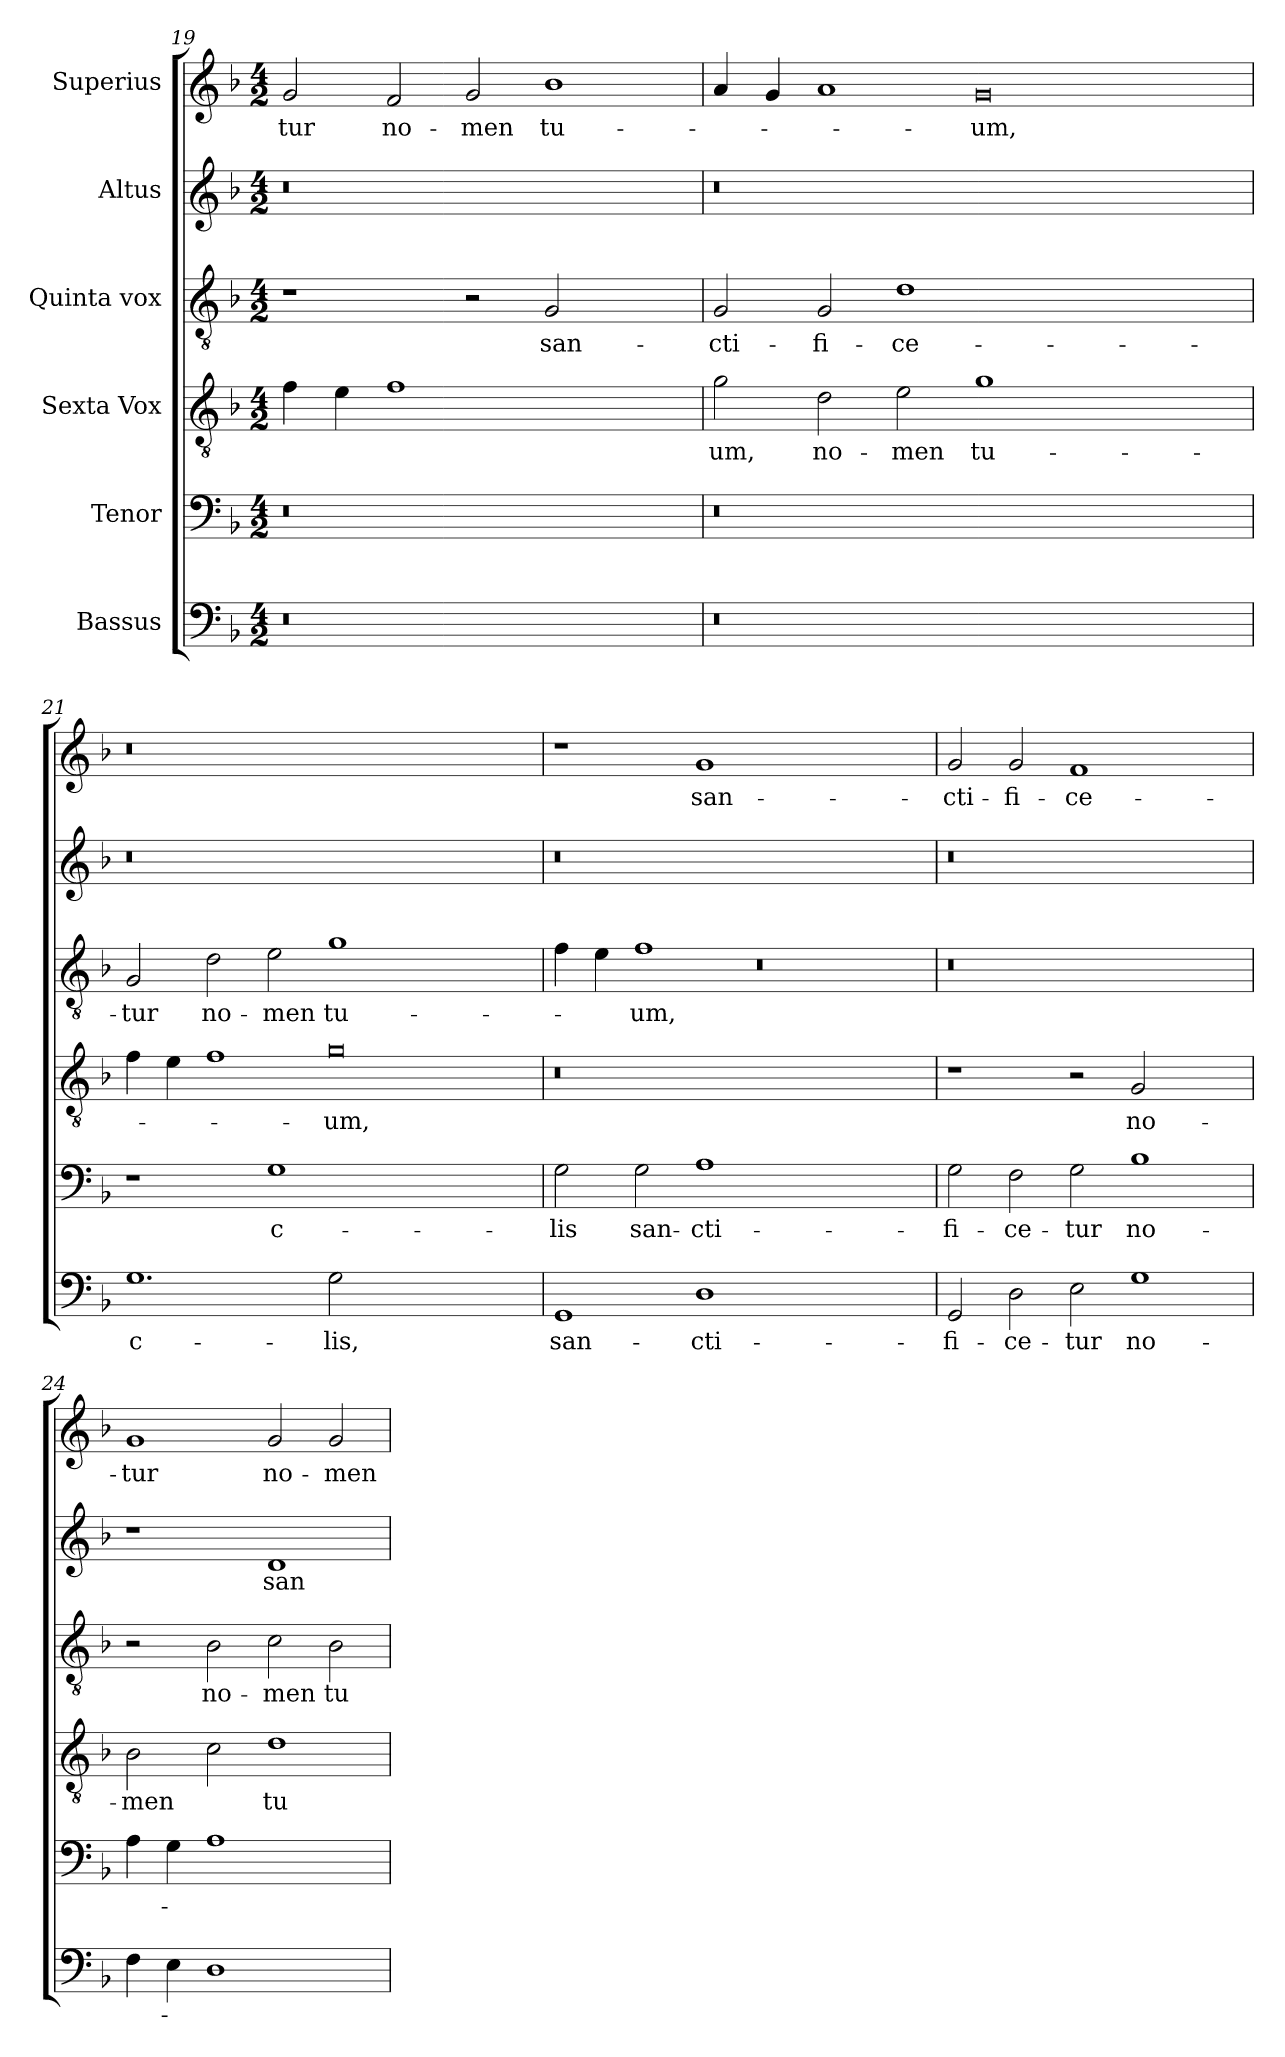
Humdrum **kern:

**kern	**text	**kern	**text	**kern	**text	**kern	**text	**kern	**text	**kern	**text
*part6	*part6	*part5	*part5	*part4	*part4	*part3	*part3	*part2	*part2	*part1	*part1
*staff6	*staff6	*staff5	*staff5	*staff4	*staff4	*staff3	*staff3	*staff2	*staff2	*staff1	*staff1
*I"Bassus	*	*I"Tenor	*	*I"Sexta Vox	*	*I"Quinta vox	*	*I"Altus	*	*I"Superius	*
!!LO:LB:g=z
*clefF4	*	*clefF4	*	*clefGv2	*	*clefGv2	*	*clefG2	*	*clefG2	*
*k[b-]	*	*k[b-]	*	*k[b-]	*	*k[b-]	*	*k[b-]	*	*k[b-]	*
*F:	*	*F:	*	*F:	*	*F:	*	*F:	*	*F:	*
*M4/2	*	*M4/2	*	*M4/2	*	*M4/2	*	*M4/2	*	*M4/2	*
=19	=19	=19	=19	=19	=19	=19	=19	=19	=19	=19	=19
!	!	!	!	!	!	!	!	!	!	!	!LO:LY:b
0r	.	0r	.	4f\	.	1r	.	0r	.	2g/	-tur
.	.	.	.	4e\	.	.	.	.	.	.	.
!	!	!	!	!	!	!	!	!	!	!	!LO:LY:b
.	.	.	.	1f	.	.	.	.	.	2f/	no-
!	!	!	!	!	!	!	!	!	!	!	!LO:LY:b
.	.	.	.	.	.	2r	.	.	.	2g/	-men
!	!	!	!	!	!	!	!LO:LY:b	!	!	!	!LO:LY:b
.	.	.	.	1ryy	.	2G/	san-	.	.	1b-	tu-
2ryy	.	2ryy	.	.	.	2ryy	.	2ryy	.	.	.
=20	=20	=20	=20	=20	=20	=20	=20	=20	=20	=20	=20
!	!	!	!	!	!LO:LY:b	!	!LO:LY:b	!	!	!	!
0r	.	0r	.	2g\	um,	2G/	-cti-	0r	.	4a/	.
.	.	.	.	.	.	.	.	.	.	4g/	.
!	!	!	!	!	!LO:LY:b	!	!LO:LY:b	!	!	!	!
.	.	.	.	2d\	no-	2G/	-fi-	.	.	1a	.
!	!	!	!	!	!LO:LY:b	!	!LO:LY:b	!	!	!	!
.	.	.	.	2e\	-men	1d	-ce-	.	.	.	.
!	!	!	!	!	!LO:LY:b	!	!	!	!	!	!LO:LY:b
.	.	.	.	1g	tu-	.	.	.	.	0g	-um,
1.ryy	.	1.ryy	.	.	.	1.ryy	.	1.ryy	.	.	.
.	.	.	.	1ryy	.	.	.	.	.	.	.
=21	=21	=21	=21	=21	=21	=21	=21	=21	=21	=21	=21
!	!LO:LY:b	!	!	!	!	!	!LO:LY:b	!	!	!	!
1.G	c-	1r	.	4f\	.	2G/	-tur	0r	.	0r	.
.	.	.	.	4e\	.	.	.	.	.	.	.
!	!	!	!	!	!	!	!LO:LY:b	!	!	!	!
.	.	.	.	1f	.	2d\	no-	.	.	.	.
!	!	!	!LO:LY:b	!	!	!	!LO:LY:b	!	!	!	!
.	.	1G	c-	.	.	2e\	-men	.	.	.	.
!	!LO:LY:b	!	!	!	!LO:LY:b	!	!LO:LY:b	!	!	!	!
2G\	-lis,	.	.	0g	-um,	1g	tu-	.	.	.	.
1.ryy	.	1.ryy	.	.	.	.	.	1.ryy	.	1.ryy	.
.	.	.	.	.	.	1ryy	.	.	.	.	.
=22	=22	=22	=22	=22	=22	=22	=22	=22	=22	=22	=22
!	!LO:LY:b	!	!LO:LY:b	!	!	!	!	!	!	!	!
1GG	san-	2G\	-lis	0r	.	4f\	.	0r	.	1r	.
.	.	.	.	.	.	4e\	.	.	.	.	.
!	!	!	!LO:LY:b	!	!	!	!LO:LY:b	!	!	!	!
.	.	2G\	san-	.	.	1f	-um,	.	.	.	.
!	!LO:LY:b	!	!LO:LY:b	!	!	!	!	!	!	!	!LO:LY:b
1D	-cti-	1A	-cti-	.	.	.	.	.	.	1g	san-
.	.	.	.	.	.	0r	.	.	.	.	.
1.ryy	.	1.ryy	.	1.ryy	.	.	.	1.ryy	.	1.ryy	.
=23	=23	=23	=23	=23	=23	=23	=23	=23	=23	=23	=23
!	!LO:LY:b	!	!LO:LY:b	!	!	!	!	!	!	!	!LO:LY:b
2GG/	-fi-	2G\	-fi-	1r	.	0r	.	0r	.	2g/	-cti-
!	!LO:LY:b	!	!LO:LY:b	!	!	!	!	!	!	!	!LO:LY:b
2D\	-ce-	2F\	-ce-	.	.	.	.	.	.	2g/	-fi-
!	!LO:LY:b	!	!LO:LY:b	!	!	!	!	!	!	!	!LO:LY:b
2E\	-tur	2G\	-tur	2r	.	.	.	.	.	1f	-ce-
!	!LO:LY:b	!	!LO:LY:b	!	!LO:LY:b	!	!	!	!	!	!
1G	no-	1B-	no-	2G/	no-	.	.	.	.	.	.
.	.	.	.	2ryy	.	2ryy	.	2ryy	.	2ryy	.
!!LO:PB:g=z
=24	=24	=24	=24	=24	=24	=24	=24	=24	=24	=24	=24
!	!	!	!	!	!LO:LY:b	!	!	!	!	!	!LO:LY:b
4F\	.	4A\	.	2B-\	-men	2r	.	1r	.	1g	-tur
4E\	.	4G\	.	.	.	.	.	.	.	.	.
!	!	!	!	!	!	!	!LO:LY:b	!	!	!	!
1D	.	1A	.	2c\	.	2B-\	no-	.	.	.	.
!	!	!	!	!	!LO:LY:b	!	!LO:LY:b	!	!LO:LY:b	!	!LO:LY:b
.	.	.	.	1d	tu-	2c\	-men	1d	san-	2g/	no-
!	!	!	!	!	!	!	!LO:LY:b	!	!	!	!LO:LY:b
2ryy	.	2ryy	.	.	.	2B-\	tu-	.	.	2g/	-men
=	=	=	=	=	=	=	=	=	=	=	=
*-	*-	*-	*-	*-	*-	*-	*-	*-	*-	*-	*-
